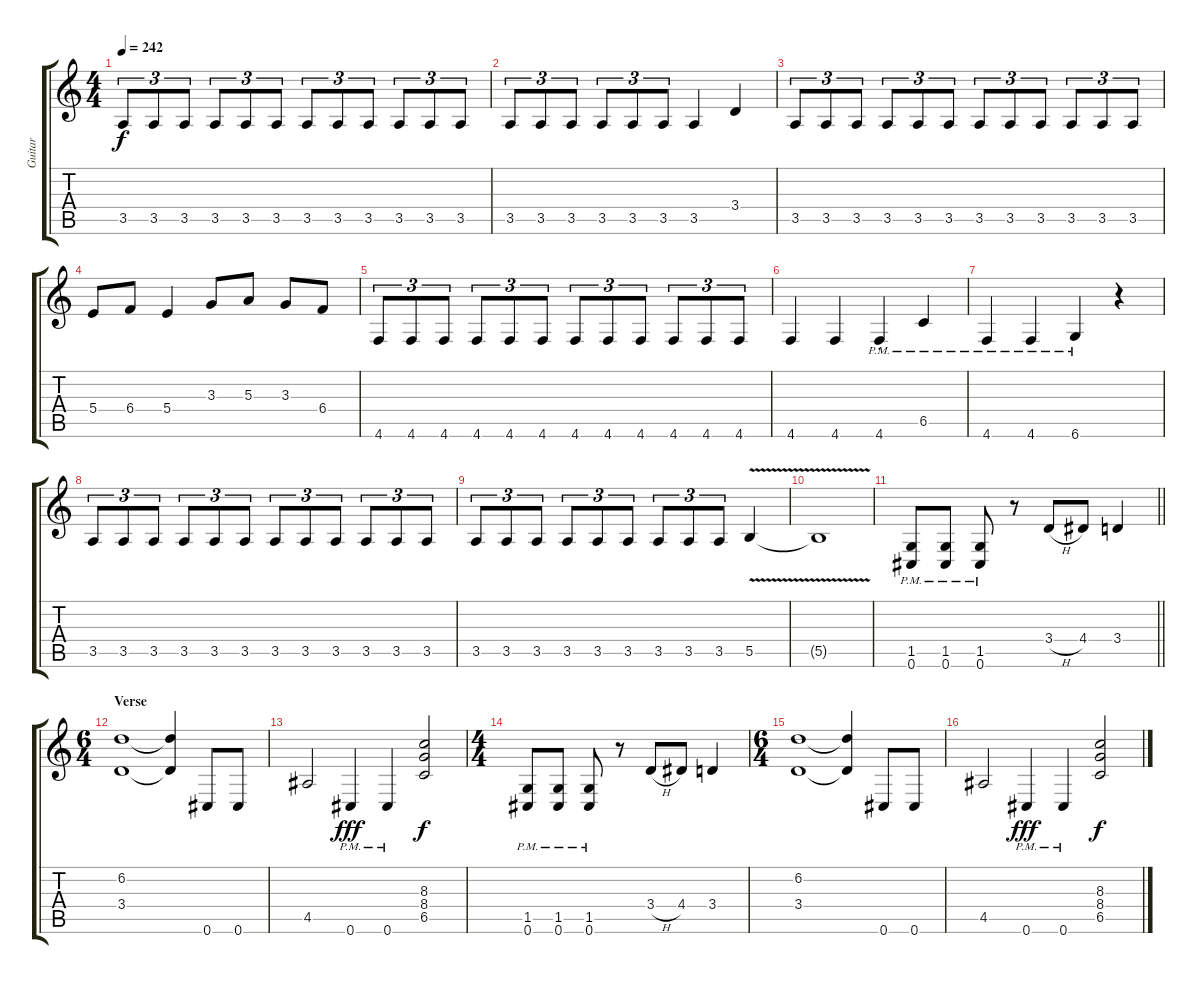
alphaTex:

\track ("Guitar" "Guitar") {instrument distortionguitar}
\staff {score tabs}
\tuning (Db4 Ab3 E3 B2 Gb2 Db2) {hide}
\ts (4 4)
\tempo 242
\clef g2
\ks c
3.5.8{tu (3 2) dy f} 3.5.8{tu (3 2)} 3.5.8{tu (3 2)} 3.5.8{tu (3 2)} 3.5.8{tu (3 2)} 3.5.8{tu (3 2)} 3.5.8{tu (3 2)} 3.5.8{tu (3 2)} 3.5.8{tu (3 2)} 3.5.8{tu (3 2)} 3.5.8{tu (3 2)} 3.5.8{tu (3 2)} |
3.5.8{tu (3 2)} 3.5.8{tu (3 2)} 3.5.8{tu (3 2)} 3.5.8{tu (3 2)} 3.5.8{tu (3 2)} 3.5.8{tu (3 2)} 3.5.4 3.4.4 |
3.5.8{tu (3 2)} 3.5.8{tu (3 2)} 3.5.8{tu (3 2)} 3.5.8{tu (3 2)} 3.5.8{tu (3 2)} 3.5.8{tu (3 2)} 3.5.8{tu (3 2)} 3.5.8{tu (3 2)} 3.5.8{tu (3 2)} 3.5.8{tu (3 2)} 3.5.8{tu (3 2)} 3.5.8{tu (3 2)} |
5.4.8 6.4.8 5.4.4 3.3.8 5.3.8 3.3.8 6.4.8 |
4.6.8{tu (3 2)} 4.6.8{tu (3 2)} 4.6.8{tu (3 2)} 4.6.8{tu (3 2)} 4.6.8{tu (3 2)} 4.6.8{tu (3 2)} 4.6.8{tu (3 2)} 4.6.8{tu (3 2)} 4.6.8{tu (3 2)} 4.6.8{tu (3 2)} 4.6.8{tu (3 2)} 4.6.8{tu (3 2)} |
4.6.4 4.6.4 4.6{pm st}.4 6.5{pm}.4 |
4.6{pm}.4 4.6{pm}.4 6.6{pm}.4 r.4 |
3.5.8{tu (3 2)} 3.5.8{tu (3 2)} 3.5.8{tu (3 2)} 3.5.8{tu (3 2)} 3.5.8{tu (3 2)} 3.5.8{tu (3 2)} 3.5.8{tu (3 2)} 3.5.8{tu (3 2)} 3.5.8{tu (3 2)} 3.5.8{tu (3 2)} 3.5.8{tu (3 2)} 3.5.8{tu (3 2)} |
3.5.8{tu (3 2)} 3.5.8{tu (3 2)} 3.5.8{tu (3 2)} 3.5.8{tu (3 2)} 3.5.8{tu (3 2)} 3.5.8{tu (3 2)} 3.5.8{tu (3 2)} 3.5.8{tu (3 2)} 3.5.8{tu (3 2)} 5.5{v}.4 |
5.5{t}.1 |
\barLineRight lightlight
(1.5{pm} 0.6{pm}).8 (1.5{pm} 0.6{pm}).8 (1.5{pm} 0.6{pm}).8 r.8 3.4{h}.8 4.4.8 3.4.4 |
\ts (6 4)
\section ("" "Verse")
(6.2 3.4).1 (6.2{t} 3.4{t}).4 0.6.8 0.6.8 |
4.5.2 0.6{pm}.4{dy fff} 0.6{pm}.4 (8.3 8.4 6.5).2{dy f} |
\ts (4 4)
(1.5{pm} 0.6{pm}).8 (1.5{pm} 0.6{pm}).8 (1.5{pm} 0.6{pm}).8 r.8 3.4{h}.8 4.4.8 3.4.4 |
\ts (6 4)
(6.2 3.4).1 (6.2{t} 3.4{t}).4 0.6.8 0.6.8 |
4.5.2 0.6{pm}.4{dy fff} 0.6{pm}.4 (8.3 8.4 6.5).2{dy f}
